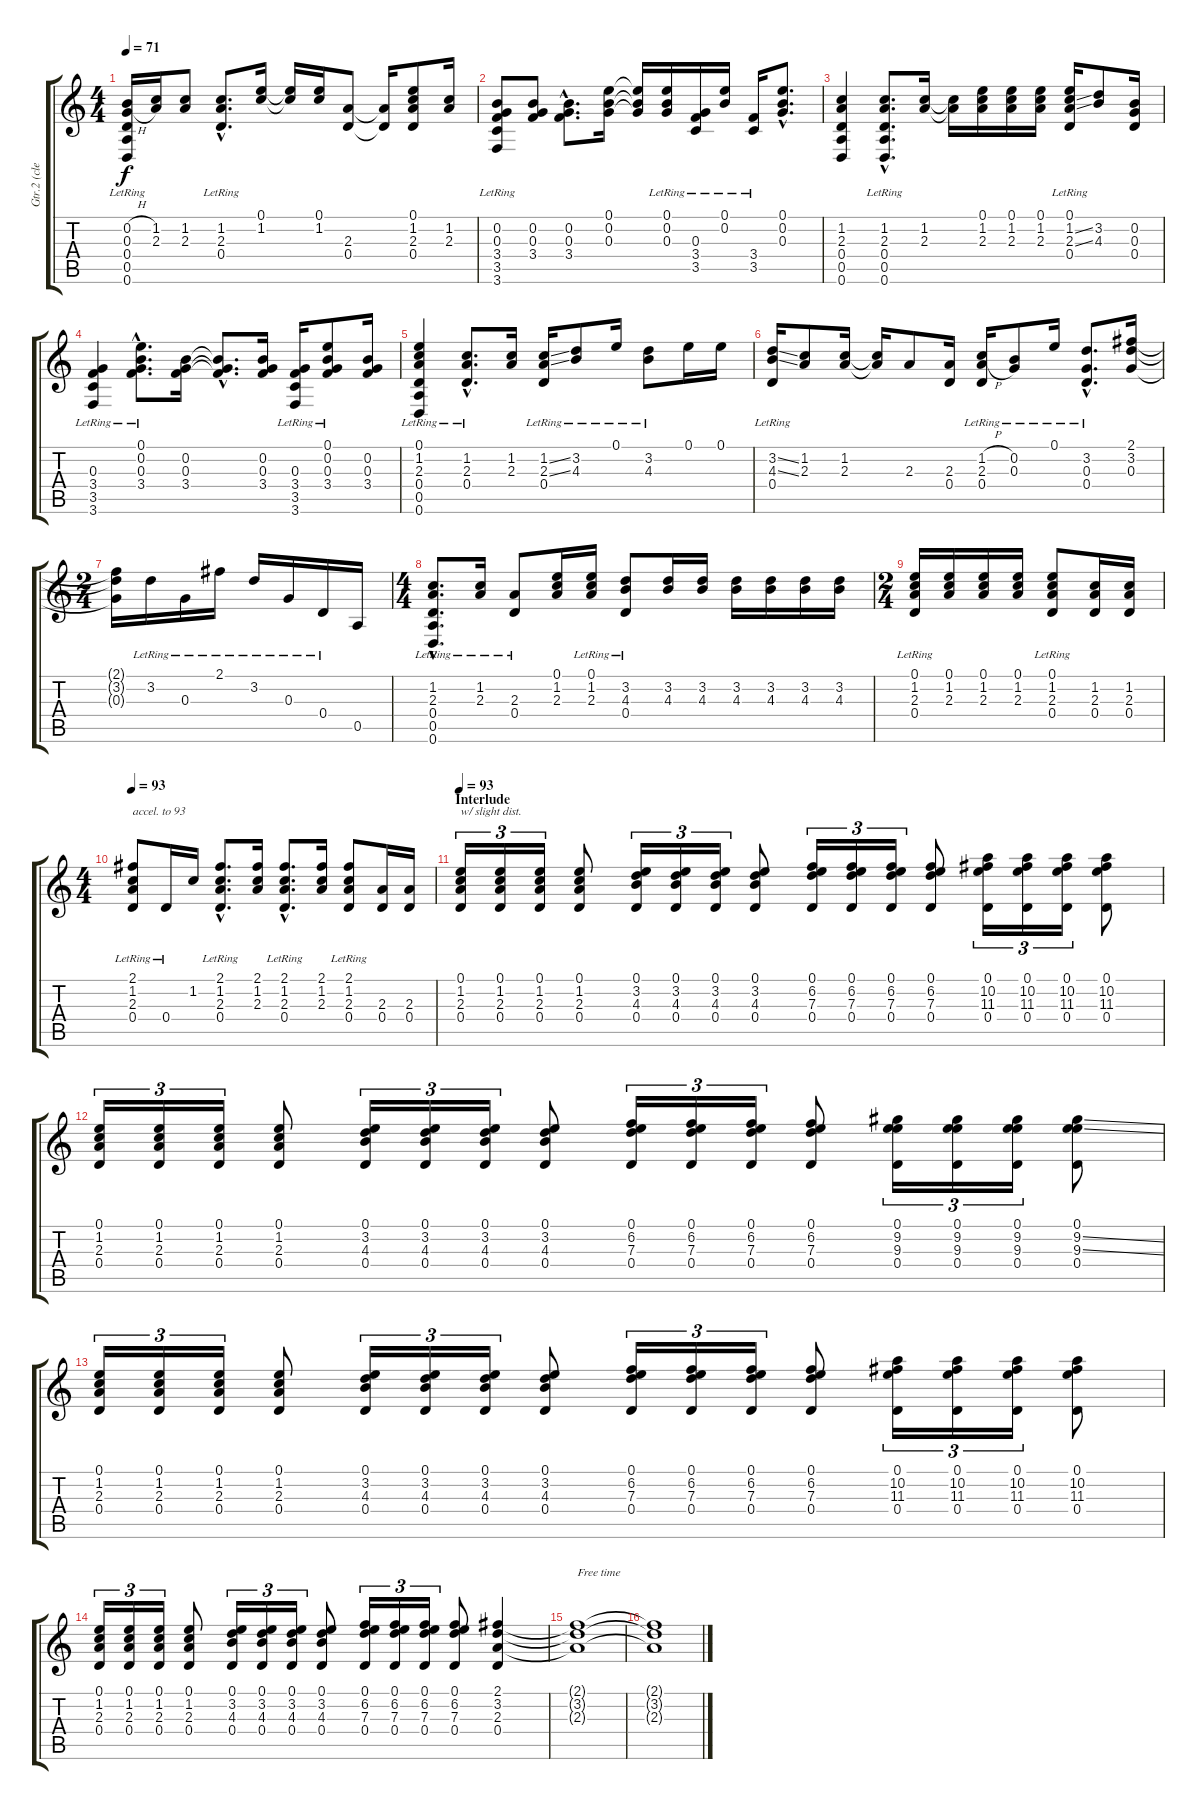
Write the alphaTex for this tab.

\track ("Gtr.2 (clean)" "Gtr.2 (cle") {instrument electricguitarjazz}
\staff {score tabs}
\tuning (E4 B3 G3 D3 A2 D2) {hide}
\ts (4 4)
\tempo 71
\clef g2
\ks c
(0.2{h} 0.3{h} 0.4{lr} 0.5{lr} 0.6{lr}).16{dy f} (1.2 2.3).16 (1.2 2.3).8 (1.2{hac} 2.3{hac lr} 0.4{hac lr}).8{d} (0.1 1.2).16 (0.1{t} 1.2{t}).16 (0.1 1.2).16 (2.3 0.4).8 (2.3{t} 0.4{t}).16 (0.1 1.2 2.3 0.4).8 (1.2 2.3).16 |
(0.2 0.3 3.4 3.5{lr} 3.6{lr}).8 (0.2 0.3 3.4).8 (0.2{hac} 0.3{hac} 3.4{hac}).8{d} (0.1 0.2 0.3).16 (0.1{t} 0.2{t} 0.3{t}).16 (0.1{lr} 0.2{lr} 0.3).16 (0.3{lr} 3.4{lr} 3.5{lr}).16 (0.1{lr} 0.2{lr}).16 (3.4{lr} 3.5{lr}).16 (0.1{hac} 0.2{hac} 0.3{hac}).8{d} |
(1.2 2.3 0.4 0.5 0.6).4 (1.2{hac} 2.3{hac} 0.4{hac lr} 0.5{hac lr} 0.6{hac lr}).8{d} (1.2 2.3).16 (1.2{t} 2.3{t}).16 (0.1 1.2 2.3).16 (0.1 1.2 2.3).16 (0.1 1.2 2.3).16 (0.1{lr} 1.2{ss} 2.3{ss} 0.4{lr}).16 (3.2 4.3).8 (0.2 0.3 0.4).16 |
(0.3 3.4 3.5{lr} 3.6{lr}).4 (0.1{hac lr} 0.2{hac} 0.3{hac} 3.4{hac}).8{d} (0.2 0.3 3.4).16 (0.2{hac t} 0.3{hac t} 3.4{hac t}).8{d} (0.2 0.3 3.4).16 (0.3 3.4 3.5{lr} 3.6{lr}).16 (0.1{lr} 0.2 0.3 3.4).8 (0.2 0.3 3.4).16 |
(0.1{lr} 1.2 2.3 0.4 0.5{lr} 0.6{lr}).4 (1.2{hac} 2.3{hac} 0.4{hac lr}).8{d} (1.2 2.3).16 (1.2{ss} 2.3{ss} 0.4{lr}).16 (3.2{lr} 4.3{lr}).8 0.1{lr}.16 (3.2{lr} 4.3{lr}).8 0.1.16 0.1.16 |
(3.2{ss} 4.3{ss} 0.4{lr}).16 (1.2 2.3).8 (1.2 2.3).16 (1.2{t} 2.3{t}).16 2.3.8 (2.3 0.4).16 (1.2{h} 2.3{h} 0.4{lr}).16 (0.2{lr} 0.3{lr}).8 0.1{lr}.16 (3.2{hac} 0.3{hac lr} 0.4{hac lr}).8{d} (2.1 3.2 0.3).16 |
\ts (2 4)
(2.1{t} 3.2{t} 0.3{t}).16 3.2{lr}.16 0.3{lr}.16 2.1{lr}.16 3.2{lr}.16 0.3{lr}.16 0.4{lr}.16 0.5.16 |
\ts (4 4)
(1.2{hac} 2.3{hac} 0.4{hac lr} 0.5{hac lr} 0.6{hac lr}).8{d} (1.2{lr} 2.3).16 (2.3 0.4{lr}).8 (0.1 1.2 2.3).16 (0.1{lr} 1.2 2.3).16 (3.2 4.3 0.4{lr}).8 (3.2 4.3).16 (3.2 4.3).16 (3.2 4.3).16 (3.2 4.3).16 (3.2 4.3).16 (3.2 4.3).16 |
\ts (2 4)
(0.1 1.2 2.3 0.4{lr}).16 (0.1 1.2 2.3).16 (0.1 1.2 2.3).16 (0.1 1.2 2.3).16 (0.1{lr} 1.2 2.3 0.4).8 (1.2 2.3 0.4).16 (1.2 2.3 0.4).16 |
\ts (4 4)
\tempo 93
(2.1{lr} 1.2{lr} 2.3{lr} 0.4).8{txt "accel. to 93"} 0.4{lr}.16 1.2.16 (2.1{hac} 1.2{hac} 2.3{hac} 0.4{hac lr}).8{d} (2.1 1.2 2.3).16 (2.1{hac} 1.2{hac} 2.3{hac} 0.4{hac lr}).8{d} (2.1 1.2 2.3).16 (2.1{lr} 1.2{lr} 2.3 0.4).8 (2.3 0.4).16 (2.3 0.4).16 |
\section ("" "Interlude")
\tempo 93
(0.1 1.2 2.3 0.4).16{tu (3 2) txt "w/ slight dist." instrument overdrivenguitar} (0.1 1.2 2.3 0.4).16{tu (3 2)} (0.1 1.2 2.3 0.4).16{tu (3 2)} (0.1 1.2 2.3 0.4).8 (0.1 3.2 4.3 0.4).16{tu (3 2)} (0.1 3.2 4.3 0.4).16{tu (3 2)} (0.1 3.2 4.3 0.4).16{tu (3 2)} (0.1 3.2 4.3 0.4).8 (0.1 6.2 7.3 0.4).16{tu (3 2)} (0.1 6.2 7.3 0.4).16{tu (3 2)} (0.1 6.2 7.3 0.4).16{tu (3 2)} (0.1 6.2 7.3 0.4).8 (0.1 10.2 11.3 0.4).16{tu (3 2)} (0.1 10.2 11.3 0.4).16{tu (3 2)} (0.1 10.2 11.3 0.4).16{tu (3 2)} (0.1 10.2 11.3 0.4).8 |
(0.1 1.2 2.3 0.4).16{tu (3 2)} (0.1 1.2 2.3 0.4).16{tu (3 2)} (0.1 1.2 2.3 0.4).16{tu (3 2)} (0.1 1.2 2.3 0.4).8 (0.1 3.2 4.3 0.4).16{tu (3 2)} (0.1 3.2 4.3 0.4).16{tu (3 2)} (0.1 3.2 4.3 0.4).16{tu (3 2)} (0.1 3.2 4.3 0.4).8 (0.1 6.2 7.3 0.4).16{tu (3 2)} (0.1 6.2 7.3 0.4).16{tu (3 2)} (0.1 6.2 7.3 0.4).16{tu (3 2)} (0.1 6.2 7.3 0.4).8 (0.1 9.2 9.3 0.4).16{tu (3 2)} (0.1 9.2 9.3 0.4).16{tu (3 2)} (0.1 9.2 9.3 0.4).16{tu (3 2)} (0.1 9.2{ss} 9.3{ss} 0.4).8 |
(0.1 1.2 2.3 0.4).16{tu (3 2)} (0.1 1.2 2.3 0.4).16{tu (3 2)} (0.1 1.2 2.3 0.4).16{tu (3 2)} (0.1 1.2 2.3 0.4).8 (0.1 3.2 4.3 0.4).16{tu (3 2)} (0.1 3.2 4.3 0.4).16{tu (3 2)} (0.1 3.2 4.3 0.4).16{tu (3 2)} (0.1 3.2 4.3 0.4).8 (0.1 6.2 7.3 0.4).16{tu (3 2)} (0.1 6.2 7.3 0.4).16{tu (3 2)} (0.1 6.2 7.3 0.4).16{tu (3 2)} (0.1 6.2 7.3 0.4).8 (0.1 10.2 11.3 0.4).16{tu (3 2)} (0.1 10.2 11.3 0.4).16{tu (3 2)} (0.1 10.2 11.3 0.4).16{tu (3 2)} (0.1 10.2 11.3 0.4).8 |
(0.1 1.2 2.3 0.4).16{tu (3 2)} (0.1 1.2 2.3 0.4).16{tu (3 2)} (0.1 1.2 2.3 0.4).16{tu (3 2)} (0.1 1.2 2.3 0.4).8 (0.1 3.2 4.3 0.4).16{tu (3 2)} (0.1 3.2 4.3 0.4).16{tu (3 2)} (0.1 3.2 4.3 0.4).16{tu (3 2)} (0.1 3.2 4.3 0.4).8 (0.1 6.2 7.3 0.4).16{tu (3 2)} (0.1 6.2 7.3 0.4).16{tu (3 2)} (0.1 6.2 7.3 0.4).16{tu (3 2)} (0.1 6.2 7.3 0.4).8 (2.1 3.2 2.3 0.4).4 |
(2.1{t} 3.2{t} 2.3{t}).1{txt "Free time"} |
(2.1{t} 3.2{t} 2.3{t}).1
